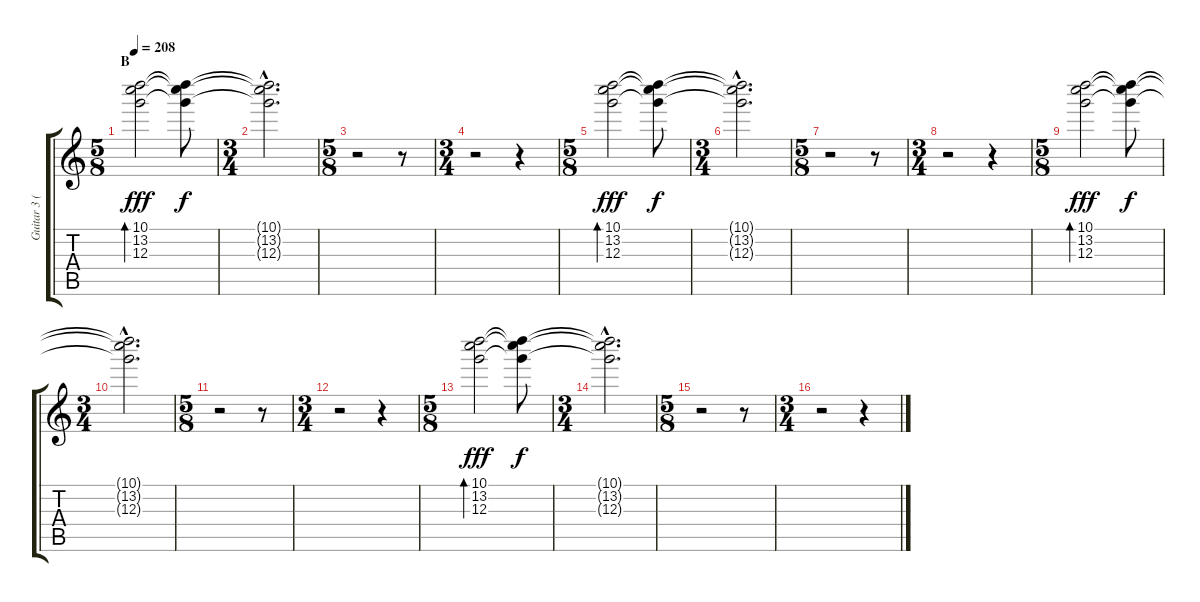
\track ("Guitar 3 (/w pitch shifter)" "Guitar 3 (") {instrument electricguitarclean}
\staff {score tabs}
\tuning (E5 B4 G4 D4 A3 E3) {hide}
\ts (5 8)
\section ("" "B")
\tempo 208
\clef g2
\ks c
(10.1 13.2 12.3).2{bd 240 dy fff} (10.1{t} 13.2{t} 12.3{t}).8{dy f} |
\ts (3 4)
(10.1{hac t} 13.2{hac t} 12.3{hac t}).2{d} |
\ts (5 8)
r.2 r.8 |
\ts (3 4)
r.2 r.4 |
\ts (5 8)
(10.1 13.2 12.3).2{bd 240 dy fff} (10.1{t} 13.2{t} 12.3{t}).8{dy f} |
\ts (3 4)
(10.1{hac t} 13.2{hac t} 12.3{hac t}).2{d} |
\ts (5 8)
r.2 r.8 |
\ts (3 4)
r.2 r.4 |
\ts (5 8)
(10.1 13.2 12.3).2{bd 240 dy fff} (10.1{t} 13.2{t} 12.3{t}).8{dy f} |
\ts (3 4)
(10.1{hac t} 13.2{hac t} 12.3{hac t}).2{d} |
\ts (5 8)
r.2 r.8 |
\ts (3 4)
r.2 r.4 |
\ts (5 8)
(10.1 13.2 12.3).2{bd 240 dy fff} (10.1{t} 13.2{t} 12.3{t}).8{dy f} |
\ts (3 4)
(10.1{hac t} 13.2{hac t} 12.3{hac t}).2{d} |
\ts (5 8)
r.2 r.8 |
\ts (3 4)
r.2 r.4
